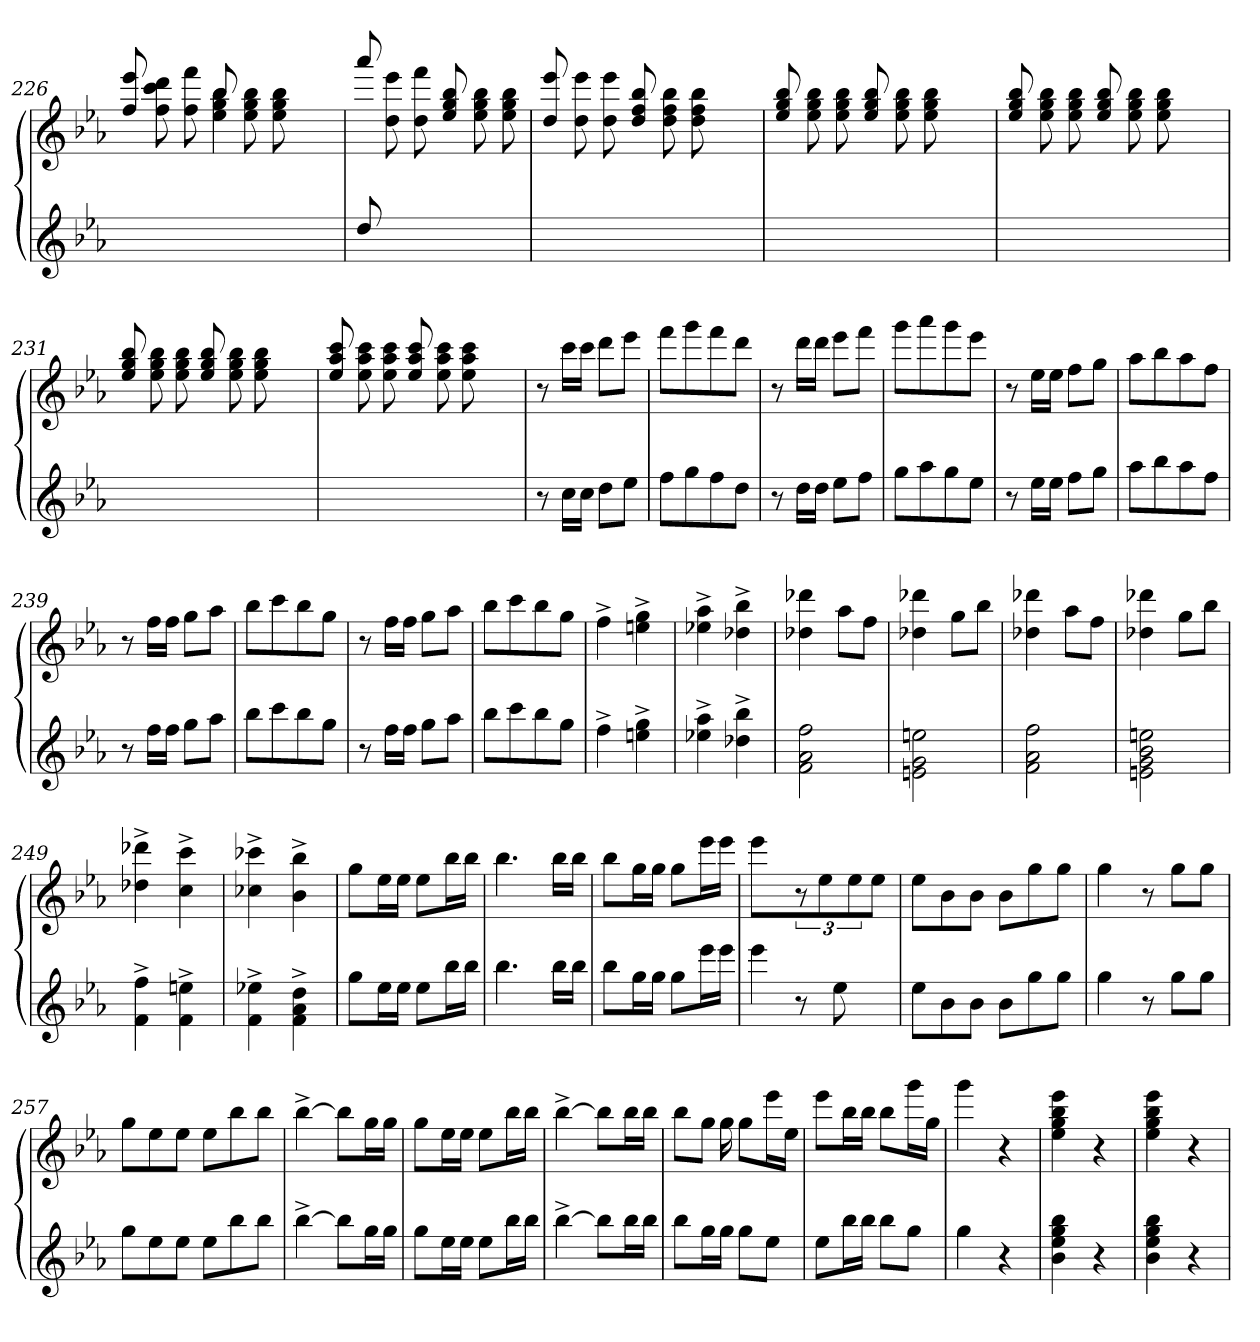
**kern	**kern
*part1	*part1
*staff2	*staff1
*clefG2	*clefG2
*k[b-e-a-]	*k[b-e-a-]
=226	=226
*	*^
1ryy	8ffi/ 8eee-i/	8ryy
.	8ffi\ 8ccci\ 8dddi\	8ryy
.	8ffi\ 8fffi\	8ryy
.	8bb-i/	4ee-j\ 4ggj\ 4bb-j\
.	8ee-i\ 8ggi\ 8bb-i\	.
.	8ee-i\ 8ggi\ 8bb-i\	8ryy
.	4ryy	4ryy
*	*v	*v
!!LO:LB:g=z
=227	=227
8ddj/	8aaa-i/
2ryy	8ddi\ 8eee-i\
.	8ddi\ 8fffi\
.	8ee-i/ 8ggi/ 8bb-i/
.	8ee-i\ 8ggi\ 8bb-i\
8ryy	8bb-i\ 8ggi\ 8ee-i\
=228	=228
1ryy	8eee-i/ 8ddi/
.	8ddi\ 8eee-i\
.	8ddi\ 8eee-i\
.	8ddi/ 8ffi/ 8bb-i/
.	8ddi\ 8ffi\ 8bb-i\
.	8ddi\ 8ffi\ 8bb-i\
.	4ryy
=229	=229
1ryy	8bb-i/ 8ggi/ 8ee-i/
.	8ee-i\ 8ggi\ 8bb-i\
.	8ee-i\ 8bb-i\ 8ggi\
.	8bb-i/ 8ggi/ 8ee-i/
.	8ee-i\ 8bb-i\ 8ggi\
.	8ee-i\ 8ggi\ 8bb-i\
.	4ryy
=230	=230
1ryy	8ee-i/ 8ggi/ 8bb-i/
.	8bb-i\ 8ggi\ 8ee-i\
.	8bb-i\ 8ggi\ 8ee-i\
.	8bb-i/ 8ggi/ 8ee-i/
.	8ee-i\ 8ggi\ 8bb-i\
.	8bb-i\ 8ggi\ 8ee-i\
.	4ryy
=231	=231
1ryy	8bb-i/ 8ggi/ 8ee-i/
.	8bb-i\ 8ggi\ 8ee-i\
.	8bb-i\ 8ggi\ 8ee-i\
.	8bb-i/ 8ggi/ 8ee-i/
.	8bb-i\ 8ggi\ 8ee-i\
.	8bb-i\ 8ggi\ 8ee-i\
.	4ryy
=232	=232
1ryy	8ccci/ 8aa-i/ 8ee-i/
.	8ee-i\ 8ccci\ 8aa-i\
.	8ee-i\ 8aa-i\ 8ccci\
.	8ccci/ 8aa-i/ 8ee-i/
.	8ee-i\ 8aa-i\ 8ccci\
.	8ccci\ 8aa-i\ 8ee-i\
.	4ryy
!!LO:PB:g=z
=233	=233
8r	8r
16ccj\LL	16ccci\LL
16ccj\JJ	16ccci\JJ
8ddj\L	8dddi\L
8ee-j\J	8eee-i\J
=234	=234
8ffj\L	8fffi\L
8ggj\	8gggi\
8ffj\	8fffi\
8ddj\J	8dddi\J
=235	=235
8r	8r
16ddj\LL	16dddi\LL
16ddj\JJ	16dddi\JJ
8ee-j\L	8eee-i\L
8ffj\J	8fffi\J
=236	=236
8ggj\L	8gggi\L
8aa-j\	8aaa-i\
8ggj\	8gggi\
8ee-j\J	8eee-i\J
=237	=237
8r	8r
16ee-j\LL	16ee-i\LL
16ee-j\JJ	16ee-i\JJ
8ffj\L	8ffi\L
8ggj\J	8ggi\J
=238	=238
8aa-j\L	8aa-i\L
8bb-j\	8bb-i\
8aa-j\	8aa-i\
8ffj\J	8ffi\J
!!LO:LB:g=z
=239	=239
8r	8r
16ffj\LL	16ffi\LL
16ffj\JJ	16ffi\JJ
8ggj\L	8ggi\L
8aa-j\J	8aa-i\J
=240	=240
8bb-j\L	8bb-i\L
8cccj\	8ccci\
8bb-j\	8bb-i\
8ggj\J	8ggi\J
=241	=241
8r	8r
16ffj\LL	16ffi\LL
16ffj\JJ	16ffi\JJ
8ggj\L	8ggi\L
8aa-j\J	8aa-i\J
=242	=242
8bb-j\L	8bb-i\L
8cccj\	8ccci\
8bb-j\	8bb-i\
8ggj\J	8ggi\J
=243	=243
4ff^>j\	4ff^>i\
4ggj^>\ 4eenj^>\	4eeni^>\ 4ggi^>\
=244	=244
4ee-Xj^>\ 4aa-j^>\	4ee-Xi^>\ 4aa-i^>\
4dd-Xj^>\ 4bb-j^>\	4dd-Xi^>\ 4bb-i^>\
!!LO:LB:g=z
=245	=245
2fj\ 2a-j\ 2ffj\	4dd-Xi\ 4ddd-Xi\
.	8aa-i\L
.	8ffi\J
=246	=246
2enj\ 2gj\ 2eenj\	4dd-Xi\ 4ddd-Xi\
.	8ggi\L
.	8bb-i\J
=247	=247
2fj\ 2a-j\ 2ffj\	4dd-Xi\ 4ddd-Xi\
.	8aa-i\L
.	8ffi\J
=248	=248
2enj\ 2gj\ 2b-j\ 2eenj\	4dd-Xi\ 4ddd-Xi\
.	8ggi\L
.	8bb-i\J
=249	=249
4fj^>\ 4ffj^>\	4dd-Xi^>\ 4ddd-Xi^>\
4fj^>\ 4eenj^>\	4cci^>\ 4ccci^>\
=250	=250
4fj^>\ 4ee-Xj^>\	4cc-Xi^>\ 4ccc-Xi^>\
4fj^>\ 4a-j^>\ 4ddj^>\	4b-i^>\ 4bb-i^>\
=251	=251
8ggj\L	8ggi\L
16ee-j\L	16ee-i\L
16ee-j\JJ	16ee-i\JJ
8ee-j\L	8ee-i\L
16bb-j\L	16bb-i\L
16bb-j\JJ	16bb-i\JJ
=252	=252
4.bb-j\	4.bb-i\
16bb-j\LL	16bb-i\LL
16bb-j\JJ	16bb-i\JJ
!!LO:LB:g=z
=253	=253
8bb-j\L	8bb-i\L
16ggj\L	16ggi\L
16ggj\JJ	16ggi\JJ
8ggj\L	8ggi\L
16eee-j\L	16eee-i\L
16eee-j\JJ	16eee-i\JJ
=254	=254
4eee-j\	4eee-i\
8r	12r
.	12ee-i\L
8ee-j\	.
.	12ee-i\J
8ryy	8ee-i\J
=255	=255
8ee-j\L	8ee-i\L
8b-j\	8b-i\
8b-j\J	8b-i\J
8b-j\L	8b-i\L
8ggj\	8ggi\
8ggj\J	8ggi\J
=256	=256
4ggj\	4ggi\
8r	8r
8ggj\L	8ggi\L
8ggj\J	8ggi\J
=257	=257
8ggj\L	8ggi\L
8ee-j\	8ee-i\
8ee-j\J	8ee-i\J
8ee-j\L	8ee-i\L
8bb-j\	8bb-i\
8bb-j\J	8bb-i\J
=258	=258
[4bb-^>j\	[4bb-^>i\
8bb-j\L]	8bb-i\L]
16ggj\L	16ggi\L
16ggj\JJ	16ggi\JJ
!!LO:LB:g=z
=259	=259
8ggj\L	8ggi\L
16ee-j\L	16ee-i\L
16ee-j\JJ	16ee-i\JJ
8ee-j\L	8ee-i\L
16bb-j\L	16bb-i\L
16bb-j\JJ	16bb-i\JJ
=260	=260
[4bb-^>j\	[4bb-^>i\
8bb-j\L]	8bb-i\L]
16bb-j\L	16bb-i\L
16bb-j\JJ	16bb-i\JJ
=261	=261
*	*^
8bb-j\L	8bb-i\L	8ryy
16ggj\L	8ggi\J	16ryy
16ggj\JJ	.	16ggZ\
8ggj\L	8ggi\L	4ryy
8ee-j\J	16eee-i\L	.
.	16ee-i\JJ	.
*	*v	*v
=262	=262
8ee-j\L	8eee-i\L
16bb-j\L	16bb-i\L
16bb-j\JJ	16bb-i\JJ
8bb-j\L	8bb-i\L
8ggj\J	16gggi\L
.	16ggi\JJ
=263	=263
4ggj\	4gggi\
4r	4r
=264	=264
4b-j\ 4ee-j\ 4bb-j\ 4ggj\	4ee-i\ 4ggi\ 4bb-i\ 4eee-i\
4r	4r
=265	=265
4b-j\ 4ee-j\ 4ggj\ 4bb-j\	4ee-i\ 4eee-i\ 4bb-i\ 4ggi\
4r	4r
=	=
*-	*-
